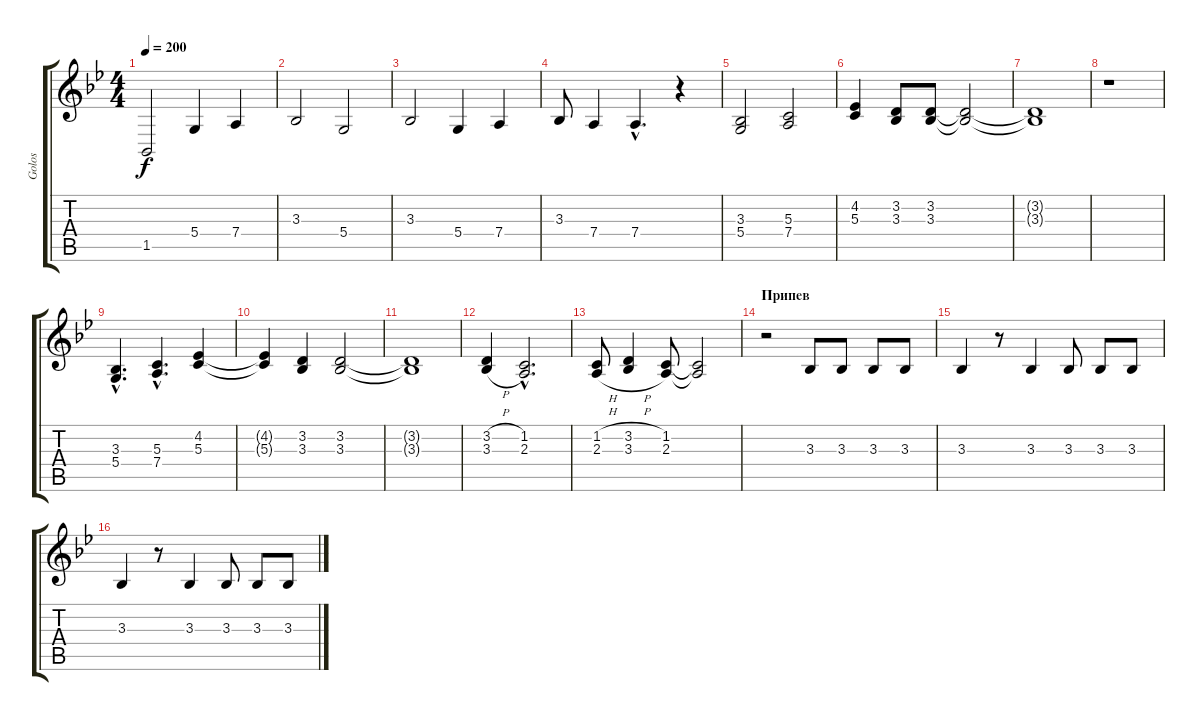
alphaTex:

\track ("Golos" "Golos") {instrument tenorsax}
\staff {score tabs}
\tuning (E4 B3 G3 D3 A2 E2) {hide}
\ts (4 4)
\tempo 200
\clef g2
\ks bb
1.5{t}.2{dy f} 5.4.4 7.4.4 |
3.3.2 5.4.2 |
3.3.2 5.4.4 7.4.4 |
3.3.8 7.4.4 7.4{hac}.4{d} r.4 |
(3.3 5.4).2 (5.3 7.4).2 |
(4.2 5.3).4 (3.2 3.3).8 (3.2 3.3).8 (3.2{t} 3.3{t}).2 |
(3.2{t} 3.3{t}).1 |
r.1 |
(3.3{hac} 5.4{hac}).4{d} (5.3{hac} 7.4{hac}).4{d} (4.2 5.3).4 |
(4.2{t} 5.3{t}).4 (3.2 3.3).4 (3.2 3.3).2 |
(3.2{t} 3.3{t}).1 |
(3.2{h} 3.3{h}).4 (1.2{hac} 2.3{hac}).2{d} |
(1.2{h} 2.3{h}).8 (3.2{h} 3.3{h}).4 (1.2 2.3).8 (1.2{t} 2.3{t}).2 |
\section ("" "Припев")
r.2 3.3.8 3.3.8 3.3.8 3.3.8 |
3.3.4 r.8 3.3.4 3.3.8 3.3.8 3.3.8 |
3.3.4 r.8 3.3.4 3.3.8 3.3.8 3.3.8
